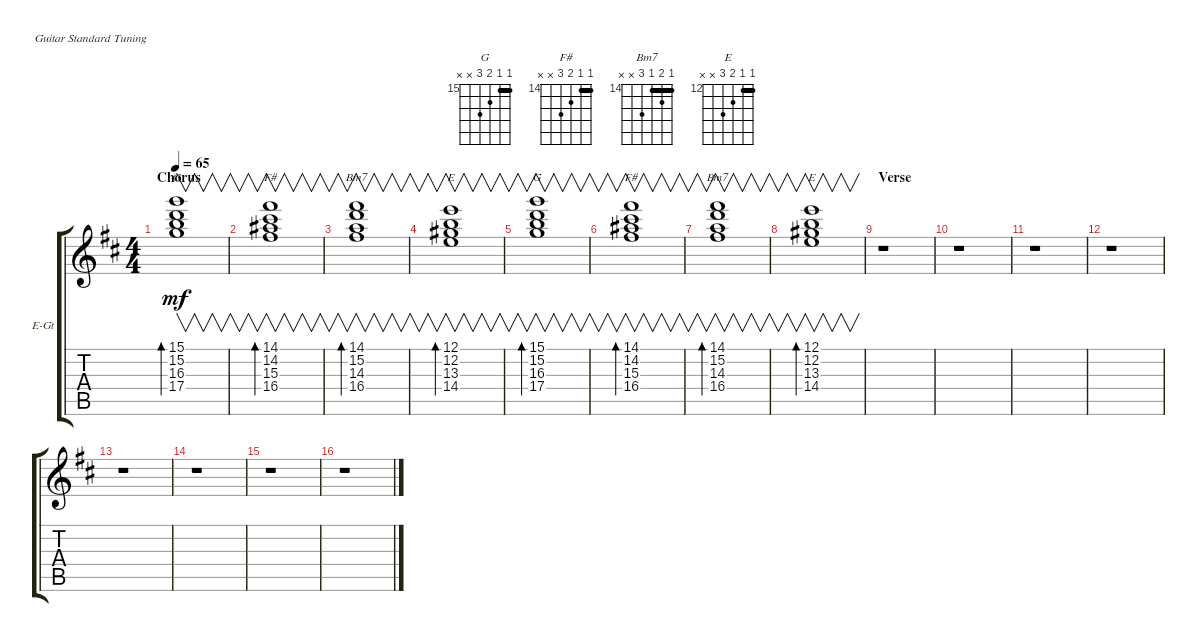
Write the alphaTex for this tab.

\defaultSystemsLayout 4
\bracketExtendMode groupsimilarinstruments
\firstSystemTrackNameOrientation horizontal
\otherSystemsTrackNameOrientation horizontal
\track ("Electric Guitar (Rune, layers)" "E-Gt") {instrument overdrivenguitar}
\staff {score tabs}
\tuning (E4 B3 G3 D3 A2 E2)
\chord ("G" 15 15 16 17 x x) {firstfret 15 barre 15}
\chord ("F#" 14 14 15 16 x x) {firstfret 14 barre 14}
\chord ("Bm7" 14 15 14 16 x x) {firstfret 14 barre 14}
\chord ("E" 12 12 13 14 x x) {firstfret 12 barre 12}
\ts (4 4)
\section ("" "Chorus")
\tempo 65
\clef g2
\ks bminor
(15.1 15.2 16.3 17.4).1{v bd 231 ch "G" dy mf} |
(16.4 15.3 14.2 14.1).1{v bd 228 ch "F#"} |
(14.3 15.2 14.1 16.4).1{v bd 225 ch "Bm7"} |
(12.1 12.2 13.3 14.4).1{v bd 222 ch "E"} |
(15.1 15.2 16.3 17.4).1{v bd 231 ch "G"} |
(16.4 15.3 14.2 14.1).1{v bd 228 ch "F#"} |
(14.3 15.2 14.1 16.4).1{v bd 225 ch "Bm7"} |
(12.1 12.2 13.3 14.4).1{v bd 222 ch "E"} |
\section ("" "Verse")
r.1 |
r.1 |
r.1 |
r.1 |
r.1 |
r.1 |
r.1 |
r.1
